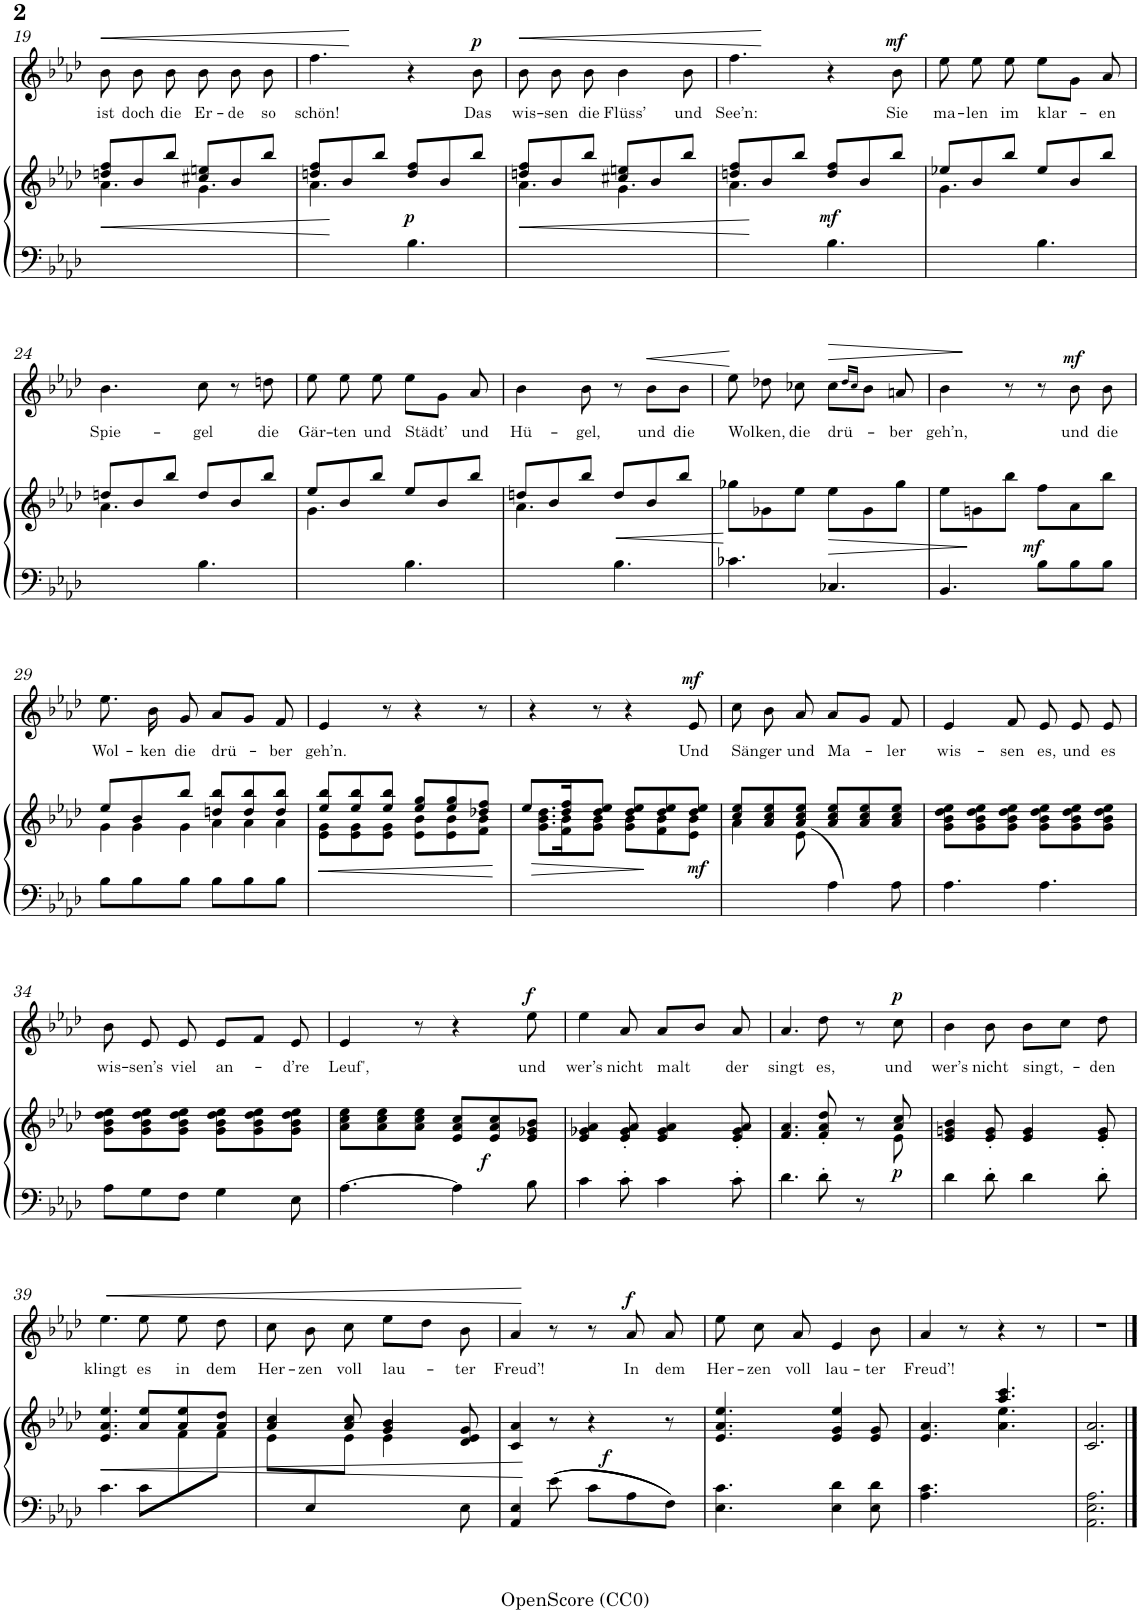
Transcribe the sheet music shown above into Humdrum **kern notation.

**kern	**kern	**dynam	**kern	**text	**dynam
*part2	*part2	*part2	*part1	*part1	*part1
*staff3	*staff2	*staff2/3	*staff1	*staff1	*staff1
*I"Pianoforte	*	*	*I"Singstimme Voice	*	*
*I'Pno	*	*	*	*	*
!!LO:PB:g=z
*clefF4	*clefG2	*	*clefG2	*	*
*k[b-e-a-d-]	*k[b-e-a-d-]	*	*k[b-e-a-d-]	*	*
*M6/8	*M6/8	*	*M6/8	*	*
=19	=19	=19	=19	=19	=19
!	!	!LO:HP:b	!	!LO:LY:b	!LO:HP:b
*	*^	*	*	*	*
2.ryy	8ddn/ 8ff/L	4.a-\	<	8b-\	ist	<
!	!	!	!	!	!LO:LY:b	!
.	8b-/	.	.	8b-\	doch	.
!	!	!	!	!	!LO:LY:b	!
.	8bb-/J	.	.	8b-\	die	.
!	!	!	!	!	!LO:LY:b	!
.	8cc#X/ 8een/L	4.g\	.	8b-\	Er-	.
!	!	!	!	!	!LO:LY:b	!
.	8b-/	.	.	8b-\	-de	.
!	!	!	!	!	!LO:LY:b	!
.	8bb-/J	.	.	8b-\	so	.
=20	=20	=20	=20	=20	=20	=20
!	!	!	!	!	!LO:LY:b	!
4.ryy	8ddn/ 8ff/L	4.a-\	.	4.ff\	schön!	.
.	8b-/	.	[	.	.	.
.	8bb-/J	.	.	.	.	.
!	!	!	!LO:DY:a=2	!	!	!
4.B-\	8dd/ 8ff/L	4.ryy	p	4r	.	[
.	8b-/	.	.	.	.	.
!	!	!	!	!	!LO:LY:b	!LO:DY:a
.	8bb-/J	.	.	8b-\	Das	p
=21	=21	=21	=21	=21	=21	=21
!	!	!	!LO:HP:b	!	!LO:LY:b	!LO:HP:b
2.ryy	8ddn/ 8ff/L	4.a-\	<	8b-\	wis-	<
!	!	!	!	!	!LO:LY:b	!
.	8b-/	.	.	8b-\	-sen	.
!	!	!	!	!	!LO:LY:b	!
.	8bb-/J	.	.	8b-\	die	.
!	!	!	!	!	!LO:LY:b	!
.	8cc#X/ 8een/L	4.g\	.	4b-\	Flüss’	.
.	8b-/	.	.	.	.	.
!	!	!	!	!	!LO:LY:b	!
.	8bb-/J	.	.	8b-\	und	.
=22	=22	=22	=22	=22	=22	=22
!	!	!	!	!	!LO:LY:b	!
4.ryy	8ddn/ 8ff/L	4.a-\	.	4.ff\	See’n:	.
.	8b-/	.	[	.	.	.
.	8bb-/J	.	.	.	.	.
!	!	!	!LO:DY:a=2	!	!	!
4.B-\	8dd/ 8ff/L	4.ryy	mf	4r	.	[
.	8b-/	.	.	.	.	.
!	!	!	!	!	!LO:LY:b	!LO:DY:a
.	8bb-/J	.	.	8b-\	Sie	mf
=23	=23	=23	=23	=23	=23	=23
!	!	!	!	!	!LO:LY:b	!
4.ryy	8ee-X/L	4.g\	.	8ee-\	ma-	.
!	!	!	!	!	!LO:LY:b	!
.	8b-/	.	.	8ee-\	-len	.
!	!	!	!	!	!LO:LY:b	!
.	8bb-/J	.	.	8ee-\	im	.
!	!	!	!	!	!LO:LY:b	!
4.B-\	8ee-/L	4.ryy	.	8ee-\L	klar-	.
.	8b-/	.	.	8g\J	.	.
!	!	!	!	!	!LO:LY:b	!
.	8bb-/J	.	.	8a-/	-en	.
!!LO:LB:g=z
=24	=24	=24	=24	=24	=24	=24
!	!	!	!	!	!LO:LY:b	!
4.ryy	8ddn/L	4.a-\	.	4.b-\	Spie-	.
.	8b-/	.	.	.	.	.
.	8bb-/J	.	.	.	.	.
!	!	!	!	!	!LO:LY:b	!
4.B-\	8dd/L	4.ryy	.	8cc\	-gel	.
.	8b-/	.	.	8r	.	.
!	!	!	!	!	!LO:LY:b	!
.	8bb-/J	.	.	8ddn\	die	.
=25	=25	=25	=25	=25	=25	=25
!	!	!	!	!	!LO:LY:b	!
4.ryy	8ee-/L	4.g\	.	8ee-\	Gär-	.
!	!	!	!	!	!LO:LY:b	!
.	8b-/	.	.	8ee-\	-ten	.
!	!	!	!	!	!LO:LY:b	!
.	8bb-/J	.	.	8ee-\	und	.
!	!	!	!	!	!LO:LY:b	!
4.B-\	8ee-/L	4.ryy	.	8ee-\L	Städt’	.
.	8b-/	.	.	8g\J	.	.
!	!	!	!	!	!LO:LY:b	!
.	8bb-/J	.	.	8a-/	und	.
=26	=26	=26	=26	=26	=26	=26
!	!	!	!	!	!LO:LY:b	!
4.ryy	8ddn/L	4.a-\	.	4b-\	Hü-	.
.	8b-/	.	.	.	.	.
!	!	!	!	!	!LO:LY:b	!
.	8bb-/J	.	.	8b-\	-gel,	.
4.B-\	8dd/L	4.ryy	.	8r	.	.
!	!	!	!	!	!LO:LY:b	!LO:HP:b
.	8b-/	.	.	8b-\L	und	<
!	!	!	!	!	!LO:LY:b	!
.	8bb-/J	.	.	8b-\J	die	.
*	*v	*v	*	*	*	*
=27	=27	=27	=27	=27	=27
!	!	!	!	!LO:LY:b	!
4.c-X\	8gg-X\L	.	8ee-\	Wolken,	.
.	8g-X\	.	8dd-X\	.	[
!	!	!	!	!LO:LY:b	!
.	8ee-\J	.	8cc-X\	die	.
!	!	!LO:HP:b	!	!LO:LY:b	!LO:HP:b
4.C-X/	8ee-\L	>	8cc-\L	drü-	>
.	.	.	16qdd-/LL	.	.
.	.	.	16qcc-/JJ	.	.
.	8g-\	.	8b-\J	.	.
!	!	!	!	!LO:LY:b	!
.	8gg-\J	.	8an/	-ber	.
=28	=28	=28	=28	=28	=28
!	!	!	!	!LO:LY:b	!
4.BB-/	8ee-\L	.	4b-\	geh’n,	.
.	8gn\	]	.	.	.
.	8bb-\J	.	8r	.	]
!	!	!LO:DY:a=2	!	!	!
8B-\L	8ff\L	mf	8r	.	.
!	!	!	!	!LO:LY:b	!LO:DY:a
8B-\	8a-\	.	8b-\	und	mf
!	!	!	!	!LO:LY:b	!
8B-\J	8bb-\J	.	8b-\	die	.
!!LO:LB:g=z
=29	=29	=29	=29	=29	=29
*	*^	*	*	*	*
!	!	!	!	!	!LO:LY:b	!
8B-\L	8ee-/L	8g\	.	8.ee-\	Wol-	.
8B-\	8b-/	8g\	.	.	.	.
!	!	!	!	!	!LO:LY:b	!
.	.	.	.	16b-\	-ken	.
!	!	!	!	!	!LO:LY:b	!
8B-\J	8bb-/J	8g\	.	8g/	die	.
!	!	!	!	!	!LO:LY:b	!
8B-\L	8ddn/ 8bb-/L	8a-\	.	8a-/L	drü-	.
8B-\	8dd/ 8bb-/	8a-\	.	8g/J	.	.
!	!	!	!	!	!LO:LY:b	!
8B-\J	8dd/ 8bb-/J	8a-\	.	8f/	-ber	.
=30	=30	=30	=30	=30	=30	=30
!	!	!	!LO:HP:b	!	!LO:LY:b	!
2.ryy	8ee-/ 8bb-/L	8e-\ 8g\L	<	4e-/	geh’n.	.
.	8ee-/ 8bb-/	8e-\ 8g\	.	.	.	.
.	8ee-/ 8bb-/J	8e-\ 8g\J	.	8r	.	.
.	8ee-/ 8gg/L	8e-\ 8b-\L	.	4r	.	.
.	8ee-/ 8gg/	8e-\ 8b-\	.	.	.	.
.	8dd-X/ 8ff/J	8f\ 8b-\J	.	8r	.	.
*	*v	*v	*	*	*	*
.	.	[	.	.	.
=31	=31	=31	=31	=31	=31
*	*^	*	*	*	*
!	!	!	!LO:HP:b	!	!	!
8ryy	8.ee-/L	8.g\ 8.b-\ 8.dd-\L	>	4r	.	.
.	16dd-/ 16ff/K	16f\ 16b-\K	.	.	.	.
.	8dd-/ 8ee-/J	8g\ 8b-\J	.	8r	.	.
.	8dd-/ 8ee-/L	8g\ 8b-\L	.	4r	.	.
.	8dd-/ 8ee-/	8f\ 8b-\	]	.	.	.
!	!	!	!LO:DY:a=2	!	!LO:LY:b	!LO:DY:a
8ryy	8dd-/ 8ee-/J	8e-\ 8b-\J	mf	8e-/	Und	mf
=32	=32	=32	=32	=32	=32	=32
!	!	!	!	!	!LO:LY:b	!
4.ryy	8cc/ 8ee-/L	4a-\	.	8cc\	Sänger	.
.	8a-/ 8cc/ 8ee-/	.	.	8b-\	.	.
!	!	!	!	!	!LO:LY:b	!
.	8a-/ 8cc/ 8ee-/J	(8e-\	.	8a-/	und	.
!	!	!	!	!	!LO:LY:b	!
4A-\)	8a-/ 8cc/ 8ee-/L	4.ryy	.	8a-/L	Ma-	.
.	8a-/ 8cc/ 8ee-/	.	.	8g/J	.	.
!	!	!	!	!	!LO:LY:b	!
8A-\	8a-/ 8cc/ 8ee-/J	.	.	8f/	-ler	.
*	*v	*v	*	*	*	*
=33	=33	=33	=33	=33	=33
!	!	!	!	!LO:LY:b	!
4.A-\	8g\ 8b-\ 8dd-\ 8ee-\L	.	4e-/	wis-	.
.	8g\ 8b-\ 8dd-\ 8ee-\	.	.	.	.
!	!	!	!	!LO:LY:b	!
.	8g\ 8b-\ 8dd-\ 8ee-\J	.	8f/	-sen	.
!	!	!	!	!LO:LY:b	!
4.A-\	8g\ 8b-\ 8dd-\ 8ee-\L	.	8e-/	es,	.
!	!	!	!	!LO:LY:b	!
.	8g\ 8b-\ 8dd-\ 8ee-\	.	8e-/	und	.
!	!	!	!	!LO:LY:b	!
.	8g\ 8b-\ 8dd-\ 8ee-\J	.	8e-/	es	.
!!LO:LB:g=z
=34	=34	=34	=34	=34	=34
!	!	!	!	!LO:LY:b	!
8A-\L	8g\ 8b-\ 8dd-\ 8ee-\L	.	8b-\	wis-	.
!	!	!	!	!LO:LY:b	!
8G\	8g\ 8b-\ 8dd-\ 8ee-\	.	8e-/	-sen’s	.
!	!	!	!	!LO:LY:b	!
8F\J	8g\ 8b-\ 8dd-\ 8ee-\J	.	8e-/	viel	.
!	!	!	!	!LO:LY:b	!
4G\	8g\ 8b-\ 8dd-\ 8ee-\L	.	8e-/L	an-	.
.	8g\ 8b-\ 8dd-\ 8ee-\	.	8f/J	.	.
!	!	!	!	!LO:LY:b	!
8E-\	8g\ 8b-\ 8dd-\ 8ee-\J	.	8e-/	-d’re	.
=35	=35	=35	=35	=35	=35
!	!	!	!	!LO:LY:b	!
[4.A-\	8a-\ 8cc\ 8ee-\L	.	4e-/	Leuf',	.
.	8a-\ 8cc\ 8ee-\	.	.	.	.
.	8a-\ 8cc\ 8ee-\J	.	8r	.	.
4A-\]	8e-/ 8a-/ 8cc/L	.	4r	.	.
.	8e-/ 8a-/ 8cc/	.	.	.	.
!	!	!LO:DY:a=2	!	!LO:LY:b	!LO:DY:a
8B-\	8e-/ 8g-X/ 8b-/J	f	8ee-\	und	f
=36	=36	=36	=36	=36	=36
!	!	!	!	!LO:LY:b	!
4c\	4e-/ 4g-X/ 4a-/	.	4ee-\	wer’s	.
!	!	!	!	!LO:LY:b	!
8c'\	8e-/' 8g-/' 8a-/'	.	8a-/	nicht	.
!	!	!	!	!LO:LY:b	!
4c\	4e-/ 4g-/ 4a-/	.	8a-/L	malt	.
.	.	.	8b-/J	.	.
!	!	!	!	!LO:LY:b	!
8c'\	8e-/' 8g-/' 8a-/'	.	8a-/	der	.
=37	=37	=37	=37	=37	=37
*	*^	*	*	*	*
!	!	!	!	!	!LO:LY:b	!
4.d-\	4.f/ 4.a-/	8ryy	.	4.a-/	singt	.
!	!	!	!	!	!LO:LY:b	!
*	*v	*v	*	*	*	*
8d-'\	8f/' 8a-/' 8dd-/'	.	8dd-\	es,	.
8r	8r	.	8r	.	.
*	*^	*	*	*	*
!	!	!	!LO:DY:a=2	!	!LO:LY:b	!LO:DY:a
8ryy	8a-/ 8cc/	8e-\	p	8cc\	und	p
=38	=38	=38	=38	=38	=38	=38
!	!	!	!	!	!LO:LY:b	!
*	*v	*v	*	*	*	*
4d-\	4e-/ 4gn/ 4b-/	.	4b-\	wer’s	.
!	!	!	!	!LO:LY:b	!
8d-'\	8e-/' 8g/'	.	8b-\	nicht	.
!	!	!	!	!LO:LY:b	!
4d-\	4e-/ 4g/	.	8b-\L	singt,-	.
.	.	.	8cc\J	.	.
!	!	!	!	!LO:LY:b	!
8d-'\	8e-/' 8g/'	.	8dd-\	-den	.
!!LO:LB:g=z
=39	=39	=39	=39	=39	=39
*	*^	*	*	*	*
!	!	!	!	!	!LO:LY:b	!LO:HP:b
4.c\	4.e-/ 4.a-/ 4.ee-/	2ryy	.	4.ee-\	klingt	<
!	!	!	!	!	!LO:LY:b	!
8c\L	8a-/ 8ee-/L	.	.	8ee-\	es	.
!	!	!	!	!	!LO:LY:b	!
4ryy	8a-/ 8ee-/	8f\	.	8ee-\	in	.
!	!	!	!	!	!LO:LY:b	!
.	8a-/ 8dd-/J	8f\J	.	8dd-\	dem	.
=40	=40	=40	=40	=40	=40	=40
!	!	!	!	!	!LO:LY:b	!
8ryy	4a-/ 4cc/	8e-\L	.	8cc\	Her-	.
!	!	!	!	!	!LO:LY:b	!
8E-/	.	8ryy	.	8b-\	-zen	.
!	!	!	!	!	!LO:LY:b	!
4.ryy	8a-/ 8cc/	8e-\J	.	8cc\	voll	.
!	!	!	!	!	!LO:LY:b	!
.	4g/ 4b-/	4e-\	.	8ee-\L	lau-	.
.	.	.	.	8dd-\J	.	.
!	!	!	!	!	!LO:LY:b	!
8E-\	8d-/ 8e-/ 8g/	8ryy	.	8b-\	-ter	.
=41	=41	=41	=41	=41	=41	=41
!	!	!	!	!	!LO:LY:b	!
*	*v	*v	*	*	*	*
4AA-/ 4E-/	4c/ 4a-/	.	4a-/	Freud’!	.
8e-\	8r	.	8r	.	[
8c\L	4r	.	8r	.	.
!	!	!LO:DY:a=2	!	!LO:LY:b	!LO:DY:a
8A-\	.	f	8a-/	In	f
!	!	!	!	!LO:LY:b	!
8F\J	8r	.	8a-/	dem	.
=42	=42	=42	=42	=42	=42
!	!	!	!	!LO:LY:b	!
4.E-\ 4.c\	4.e-/ 4.a-/ 4.ee-/	.	8ee-\	Her-	.
!	!	!	!	!LO:LY:b	!
.	.	.	8cc\	-zen	.
!	!	!	!	!LO:LY:b	!
.	.	.	8a-/	voll	.
!	!	!	!	!LO:LY:b	!
4E-\ 4d-\	4e-/ 4g/ 4ee-/	.	4e-/	lau-	.
!	!	!	!	!LO:LY:b	!
8E-\ 8d-\	8e-/ 8g/	.	8b-\	-ter	.
=43	=43	=43	=43	=43	=43
*	*^	*	*	*	*
!	!	!	!	!	!LO:LY:b	!
4.A-\ 4.c\	4.e-/ 4.a-/	4.ryy	.	4a-/	Freud’!	.
.	.	.	.	8r	.	.
4.ryy	4.aa-/ 4.ccc/	4.a-\ 4.ee-\	.	4r	.	.
.	.	.	.	8r	.	.
*	*v	*v	*	*	*	*
=44	=44	=44	=44	=44	=44
2.AA-\ 2.E-\ 2.A-\	2.c/ 2.a-/	.	2.r	.	.
==	==	==	==	==	==
*-	*-	*-	*-	*-	*-
